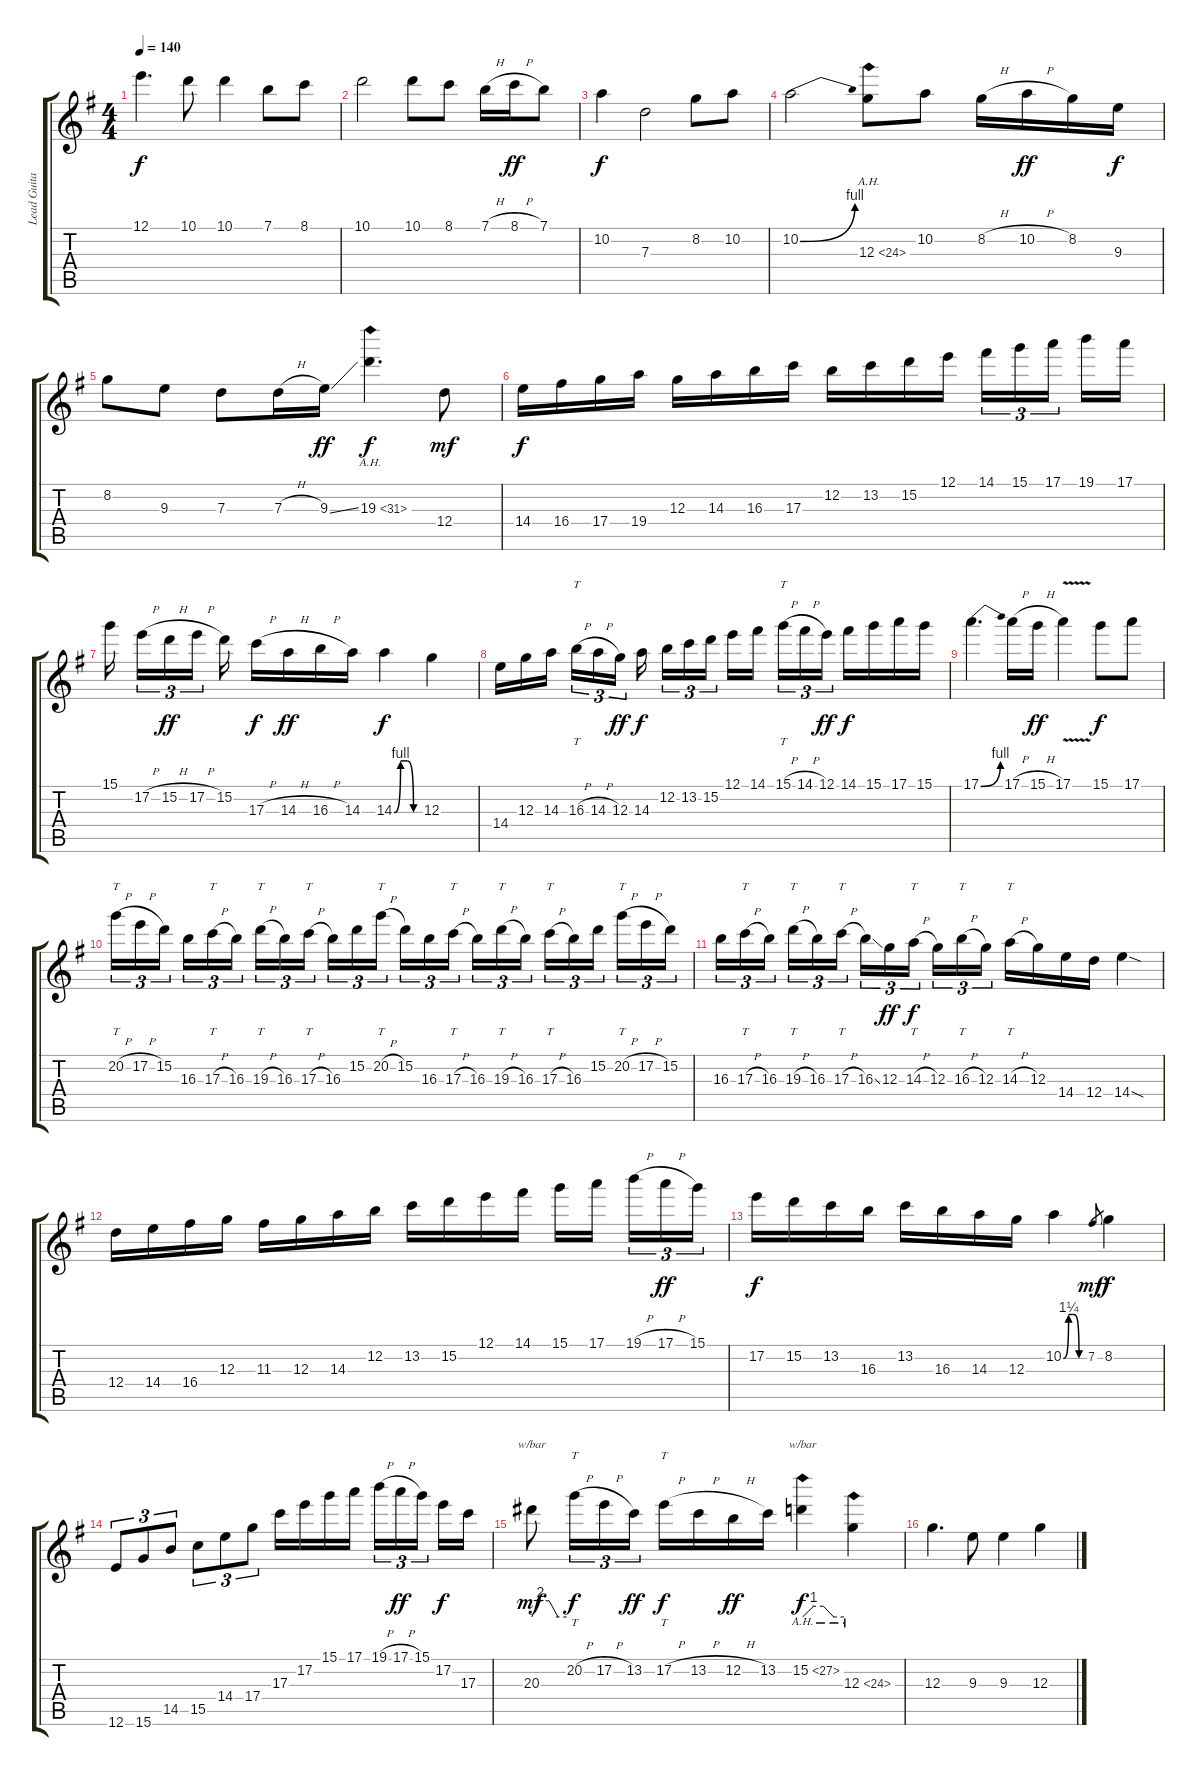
\track ("Lead Guitar 1" "Lead Guita") {instrument distortionguitar}
\staff {score tabs}
\tuning (E4 B3 G3 D3 A2 E2) {hide}
\ts (4 4)
\tempo 140
\clef g2
\ks g
12.1.4{d dy f} 10.1.8 10.1.4 7.1.8 8.1.8 |
10.1.2 10.1.8 8.1.8 7.1{h}.16 8.1{h}.16{dy ff} 7.1.8 |
10.2.4{dy f} 7.3.2 8.2.8 10.2.8 |
10.2{be (bend 0 0 60 4)}.2 12.3{ah 12}.8 10.2.8 8.2{h}.16 10.2{h}.16{dy ff} 8.2.16 9.3.16{dy f} |
8.2.8 9.3.8 7.3.8 7.3{h}.16 9.3{ss}.16{dy ff} 19.3{ah 12}.4{d dy f} 12.4.8{dy mf} |
14.4.16{dy f} 16.4.16 17.4.16 19.4.16 12.3.16 14.3.16 16.3.16 17.3.16 12.2.16 13.2.16 15.2.16 12.1.16 14.1.16{tu (3 2)} 15.1.16{tu (3 2)} 17.1.16{tu (3 2) beam splitsecondary} 19.1.16 17.1.16 |
15.1.16{beam splitsecondary} 17.2{h}.16{tu (3 2)} 15.2{h}.16{tu (3 2) dy ff} 17.2{h}.16{tu (3 2) beam splitsecondary} 15.2.16 17.3{h}.16{dy f} 14.3{h}.16{dy ff} 16.3{h}.16 14.3.16 14.3{be (custom 0 0 15 4 30 4 45 0 60 0)}.4{dy f} 12.3.4 |
14.4.16 12.3.16 14.3.16{beam splitsecondary} 16.3{h}.16{tt tu (3 2)} 14.3{h}.16{tu (3 2)} 12.3.16{tu (3 2) dy ff beam splitsecondary} 14.3.16{dy f beam splitsecondary} 12.2.16{tu (3 2)} 13.2.16{tu (3 2)} 15.2.16{tu (3 2)} 12.1.16 14.1.16{beam splitsecondary} 15.1{h}.16{tt tu (3 2)} 14.1{h}.16{tu (3 2)} 12.1.16{tu (3 2) dy ff} 14.1.16{dy f} 15.1.16 17.1.16 15.1.16 |
17.1{be (bend 0 0 60 4)}.4{d} 17.1{h}.16 15.1{h}.16{dy ff} 17.1{v}.4 15.1.8{dy f} 17.1.8 |
20.2{h}.16{tt tu (3 2)} 17.2{h}.16{tu (3 2)} 15.2.16{tu (3 2) beam splitsecondary} 16.3.16{tu (3 2)} 17.3{h}.16{tt tu (3 2)} 16.3.16{tu (3 2)} 19.3{h}.16{tt tu (3 2)} 16.3.16{tu (3 2)} 17.3{h}.16{tt tu (3 2) beam splitsecondary} 16.3.16{tu (3 2)} 15.2.16{tu (3 2)} 20.2{h}.16{tt tu (3 2)} 15.2.16{tu (3 2)} 16.3.16{tu (3 2)} 17.3{h}.16{tt tu (3 2) beam splitsecondary} 16.3.16{tu (3 2)} 19.3{h}.16{tt tu (3 2)} 16.3.16{tu (3 2)} 17.3{h}.16{tt tu (3 2)} 16.3.16{tu (3 2)} 15.2.16{tu (3 2) beam splitsecondary} 20.2{h}.16{tt tu (3 2)} 17.2{h}.16{tu (3 2)} 15.2.16{tu (3 2)} |
16.3.16{tu (3 2)} 17.3{h}.16{tt tu (3 2)} 16.3.16{tu (3 2) beam splitsecondary} 19.3{h}.16{tt tu (3 2)} 16.3.16{tu (3 2)} 17.3{h}.16{tt tu (3 2)} 16.3{ss}.16{tu (3 2)} 12.3.16{tu (3 2) dy ff} 14.3{h}.16{tt tu (3 2) dy f beam splitsecondary} 12.3.16{tu (3 2)} 16.3{h}.16{tt tu (3 2)} 12.3.16{tu (3 2)} 14.3{h}.16{tt} 12.3.16 14.4.16 12.4.16 14.4{sod}.4 |
12.4.16 14.4.16 16.4.16 12.3.16 11.3.16 12.3.16 14.3.16 12.2.16 13.2.16 15.2.16 12.1.16 14.1.16 15.1.16 17.1.16{beam splitsecondary} 19.1{h}.16{tu (3 2)} 17.1{h}.16{tu (3 2) dy ff} 15.1.16{tu (3 2)} |
17.2.16{dy f} 15.2.16 13.2.16 16.3.16 13.2.16 16.3.16 14.3.16 12.3.16 10.2{be (custom 0 0 15 5 30 5 45 0 60 0)}.4 7.2.8{gr dy mf} 8.2.4{dy f} |
12.6.8{tu (3 2)} 15.6.8{tu (3 2)} 14.5.8{tu (3 2)} 15.5.8{tu (3 2)} 14.4.8{tu (3 2)} 17.4.8{tu (3 2)} 17.3.16 17.2.16 15.1.16 17.1.16 19.1{h}.16{tu (3 2)} 17.1{h}.16{tu (3 2) dy ff} 15.1.16{tu (3 2) beam splitsecondary} 17.2.16{dy f} 17.3.16 |
20.3.8{tbe (custom default 0 0 15 8 30 8 45 0 60 0) dy mf} 20.2{h}.16{tt tu (3 2) dy f} 17.2{h}.16{tu (3 2)} 13.2.16{tu (3 2) dy ff} 17.2{h}.16{tt dy f} 13.2{h}.16 12.2{h}.16{dy ff} 13.2.16 15.2{ah 12}.4{tbe (custom default 0 0 16 4 30 4 45 0 60 0) dy f} 12.3{ah 12}.4 |
12.3.4{d} 9.3.8 9.3.4 12.3.4
